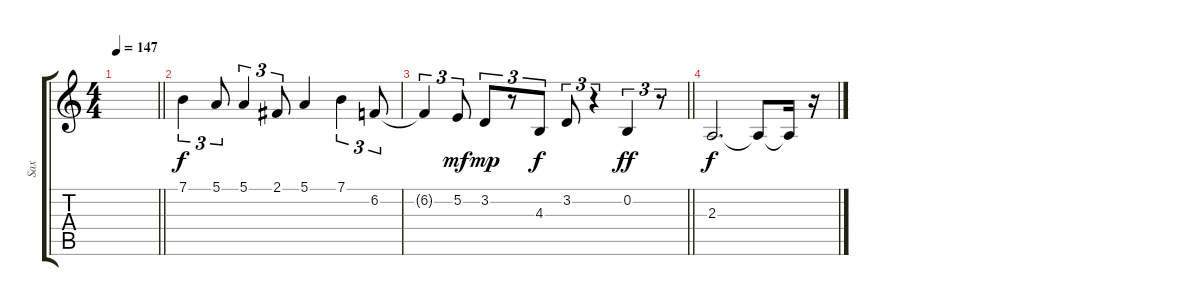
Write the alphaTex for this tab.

\track ("Sax" "Sax") {instrument tenorsax}
\staff {score tabs}
\tuning (E4 B3 G3 D3 A2 E2) {hide}
\ts (4 4)
\tempo 147
\clef g2
\barLineRight lightlight
\ks c
|
7.1.4{tu (3 2)} 5.1.8{tu (3 2)} 5.1.4{tu (3 2)} 2.1.8{tu (3 2)} 5.1.4 7.1.4{tu (3 2)} 6.2.8{tu (3 2)} |
\barLineRight lightlight
6.2{t}.4{tu (3 2)} 5.2.8{tu (3 2) dy mf} 3.2.8{tu (3 2) dy mp} r.8{tu (3 2)} 4.3.8{tu (3 2) dy f} 3.2.8{tu (3 2)} r.4{tu (3 2)} 0.2.4{tu (3 2) dy ff} r.8{tu (3 2)} |
2.3.2{d dy f} 2.3{t}.8 2.3{t}.16 r.16
